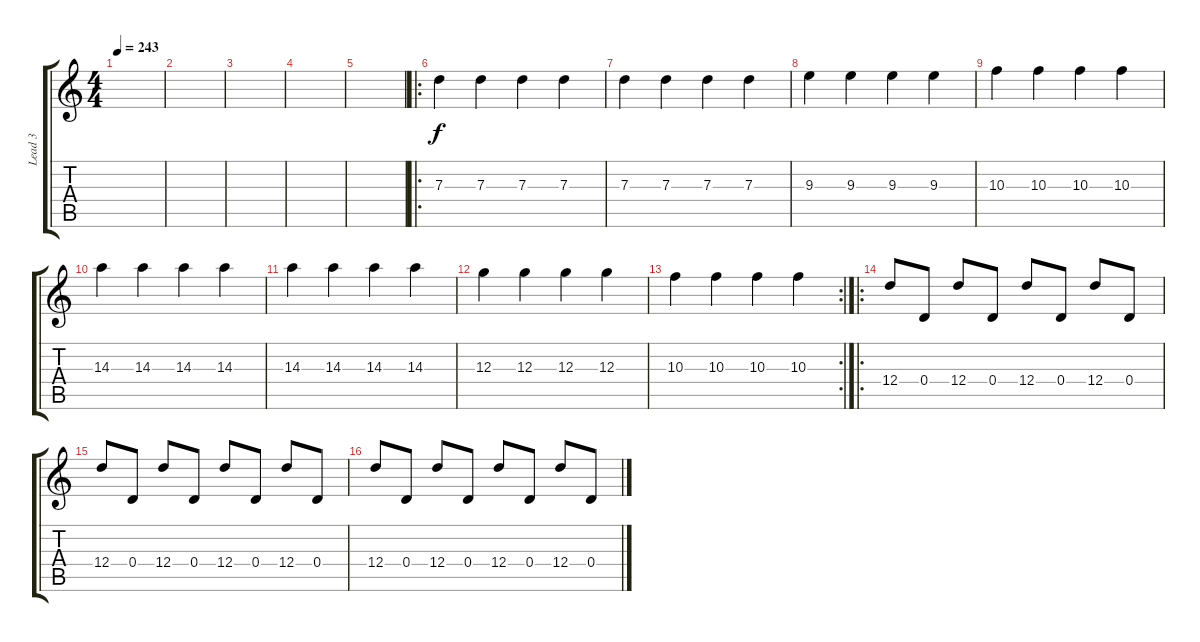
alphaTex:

\track ("Lead 3" "Lead 3") {instrument distortionguitar}
\staff {score tabs}
\tuning (E4 B3 G3 D3 A2 D2) {hide}
\ts (4 4)
\tempo 243
\clef g2
\ks c
|
|
|
|
|
\ro
7.3.4 7.3.4 7.3.4 7.3.4 |
7.3.4 7.3.4 7.3.4 7.3.4 |
9.3.4 9.3.4 9.3.4 9.3.4 |
10.3.4 10.3.4 10.3.4 10.3.4 |
14.3.4 14.3.4 14.3.4 14.3.4 |
14.3.4 14.3.4 14.3.4 14.3.4 |
12.3.4 12.3.4 12.3.4 12.3.4 |
\rc 2
10.3.4 10.3.4 10.3.4 10.3.4 |
\ro
12.4.8 0.4.8 12.4.8 0.4.8 12.4.8 0.4.8 12.4.8 0.4.8 |
12.4.8 0.4.8 12.4.8 0.4.8 12.4.8 0.4.8 12.4.8 0.4.8 |
12.4.8 0.4.8 12.4.8 0.4.8 12.4.8 0.4.8 12.4.8 0.4.8
